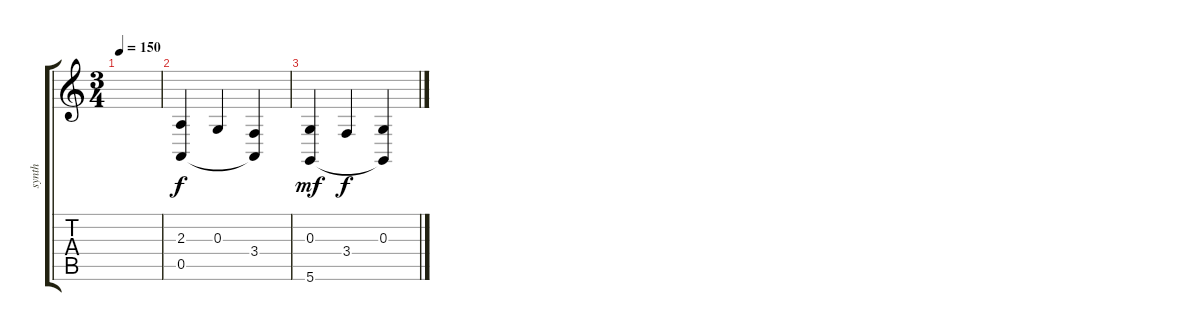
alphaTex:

\track ("synth" "synth") {instrument choiraahs}
\staff {score tabs}
\tuning (E4 B3 G3 D3 A2 D2) {hide}
\ts (3 4)
\tempo 150
\clef g2
\ks c
|
(2.3 0.5).4 0.3.4{dy f} (3.4 0.5{t}).4 |
(0.3 5.6).4{dy mf} 3.4.4{dy f} (0.3 5.6{t}).4
